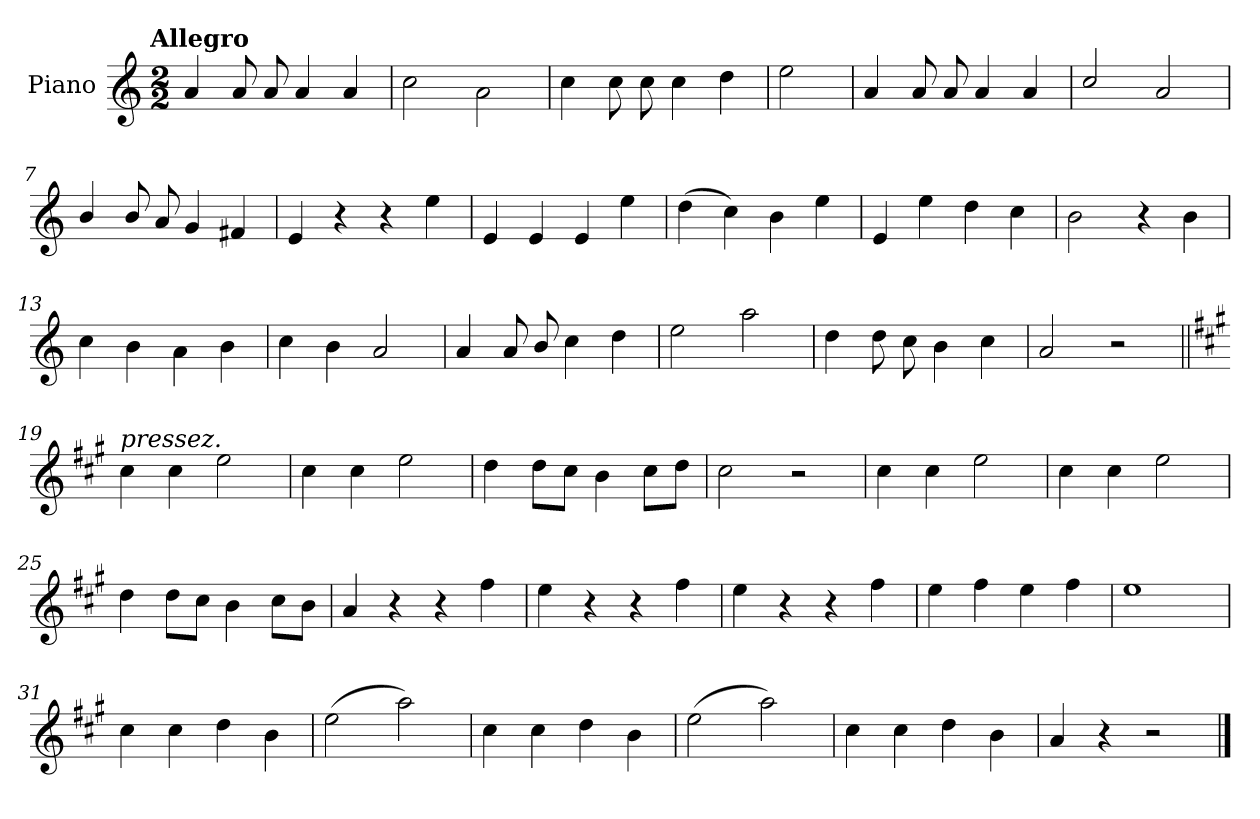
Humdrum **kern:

**kern
*part1
*staff1
*I"Piano
*I'Pno.
*clefG2
*k[]
!!LO:TX:omd:t=Allegro
*M2/2
*MM144
=1
4a/
8a/
8a/
4a/
4a/
=2
2cc\
2a\
=3
4cc\
8cc\
8cc\
4cc\
4dd\
=4
2ee\
=5
4a/
8a/
8a/
4a/
4a/
!!LO:LB:g=z
=6
2cc/
2a/
=7
4b/
8b/
8a/
4g/
4f#X/
=8
4e/
4r
4r
4ee\
=9
4e/
4e/
4e/
4ee\
=10
(>4dd\
4cc\)
4b\
4ee\
=11
4e/
4ee\
4dd\
4cc\
!!LO:LB:g=z
=12
2b\
4r
4b\
=13
4cc\
4b\
4a\
4b\
=14
4cc\
4b\
2a/
=15
4a/
8a/
8b/
4cc\
4dd\
=16
2ee\
2aa\
=17
4dd\
8dd\
8cc\
4b\
4cc\
!!LO:LB:g=z
=18
2a/
2r
=19||
*k[f#c#g#]
!LO:TX:a:i:t=pressez.
4cc#\
4cc#\
2ee\
=20
4cc#\
4cc#\
2ee\
=21
4dd\
8dd\L
8cc#\J
4b\
8cc#\L
8dd\J
=22
2cc#\
2r
=23
4cc#\
4cc#\
2ee\
!!LO:LB:g=z
=24
4cc#\
4cc#\
2ee\
=25
4dd\
8dd\L
8cc#\J
4b\
8cc#\L
8b\J
=26
4a/
4r
4r
4ff#\
=27
4ee\
4r
4r
4ff#\
=28
4ee\
4r
4r
4ff#\
=29
4ee\
4ff#\
4ee\
4ff#\
!!LO:LB:g=z
=30
1ee
=31
4cc#\
4cc#\
4dd\
4b\
=32
(>2ee\
2aa\)
=33
4cc#\
4cc#\
4dd\
4b\
=34
(>2ee\
2aa\)
=35
4cc#\
4cc#\
4dd\
4b\
=36
4a/
4r
2r
==
*-
